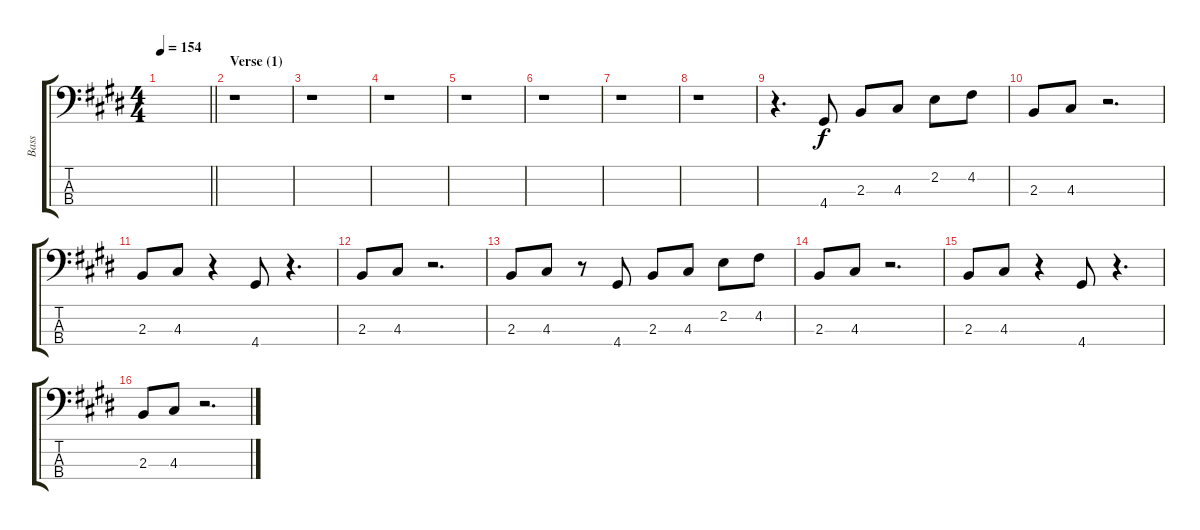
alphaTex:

\track ("Bass" "Bass") {instrument electricbassfinger}
\staff {score tabs}
\tuning (G2 D2 A1 E1) {hide}
\ts (4 4)
\tempo 154
\clef f4
\barLineRight lightlight
\ks c#minor
|
\section ("" "Verse (1)")
r.1 |
r.1 |
r.1 |
r.1 |
r.1 |
r.1 |
r.1 |
r.4{d} 4.4.8 2.3.8 4.3.8 2.2.8 4.2.8 |
2.3.8 4.3.8 r.2{d} |
2.3.8 4.3.8 r.4 4.4.8 r.4{d} |
2.3.8 4.3.8 r.2{d} |
2.3.8 4.3.8 r.8 4.4.8 2.3.8 4.3.8 2.2.8 4.2.8 |
2.3.8 4.3.8 r.2{d} |
2.3.8 4.3.8 r.4 4.4.8 r.4{d} |
2.3.8 4.3.8 r.2{d}
